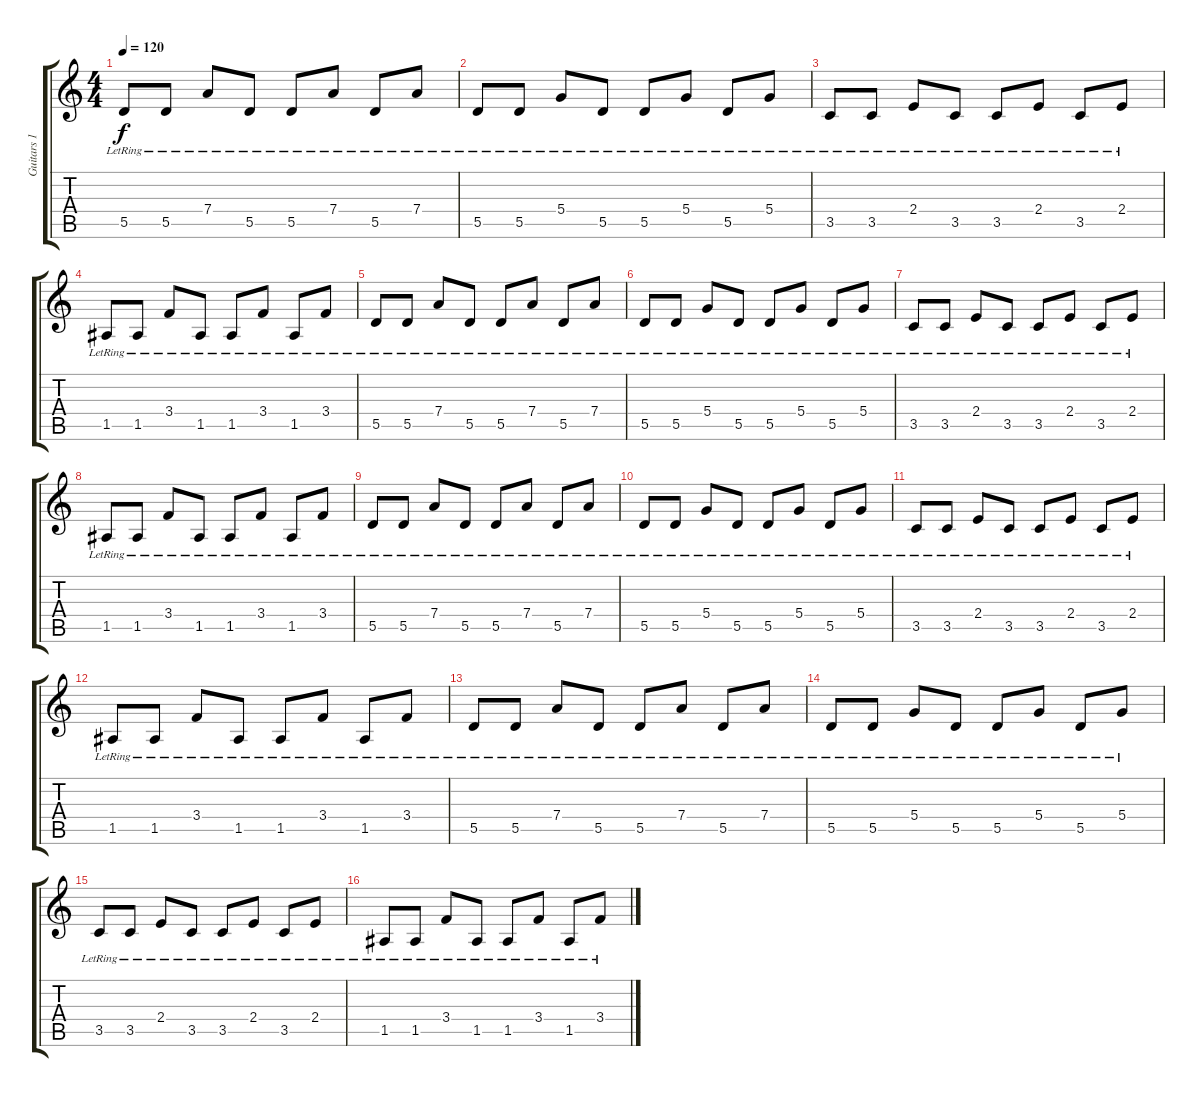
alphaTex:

\track ("Guitars 1" "Guitars 1") {instrument electricguitarjazz}
\staff {score tabs}
\tuning (E4 B3 G3 D3 A2 E2) {hide}
\ts (4 4)
\tempo 120
\clef g2
\ks c
5.5{lr}.8{dy f instrument electricguitarjazz} 5.5{lr}.8 7.4{lr}.8 5.5{lr}.8 5.5{lr}.8 7.4{lr}.8 5.5{lr}.8 7.4{lr}.8 |
5.5{lr}.8 5.5{lr}.8 5.4{lr}.8 5.5{lr}.8 5.5{lr}.8 5.4{lr}.8 5.5{lr}.8 5.4{lr}.8 |
3.5{lr}.8 3.5{lr}.8 2.4{lr}.8 3.5{lr}.8 3.5{lr}.8 2.4{lr}.8 3.5{lr}.8 2.4{lr}.8 |
1.5{lr}.8 1.5{lr}.8 3.4{lr}.8 1.5{lr}.8 1.5{lr}.8 3.4{lr}.8 1.5{lr}.8 3.4{lr}.8 |
5.5{lr}.8 5.5{lr}.8 7.4{lr}.8 5.5{lr}.8 5.5{lr}.8 7.4{lr}.8 5.5{lr}.8 7.4{lr}.8 |
5.5{lr}.8 5.5{lr}.8 5.4{lr}.8 5.5{lr}.8 5.5{lr}.8 5.4{lr}.8 5.5{lr}.8 5.4{lr}.8 |
3.5{lr}.8 3.5{lr}.8 2.4{lr}.8 3.5{lr}.8 3.5{lr}.8 2.4{lr}.8 3.5{lr}.8 2.4{lr}.8 |
1.5{lr}.8 1.5{lr}.8 3.4{lr}.8 1.5{lr}.8 1.5{lr}.8 3.4{lr}.8 1.5{lr}.8 3.4{lr}.8 |
5.5{lr}.8 5.5{lr}.8 7.4{lr}.8 5.5{lr}.8 5.5{lr}.8 7.4{lr}.8 5.5{lr}.8 7.4{lr}.8 |
5.5{lr}.8 5.5{lr}.8 5.4{lr}.8 5.5{lr}.8 5.5{lr}.8 5.4{lr}.8 5.5{lr}.8 5.4{lr}.8 |
3.5{lr}.8 3.5{lr}.8 2.4{lr}.8 3.5{lr}.8 3.5{lr}.8 2.4{lr}.8 3.5{lr}.8 2.4{lr}.8 |
1.5{lr}.8 1.5{lr}.8 3.4{lr}.8 1.5{lr}.8 1.5{lr}.8 3.4{lr}.8 1.5{lr}.8 3.4{lr}.8 |
5.5{lr}.8 5.5{lr}.8 7.4{lr}.8 5.5{lr}.8 5.5{lr}.8 7.4{lr}.8 5.5{lr}.8 7.4{lr}.8 |
5.5{lr}.8 5.5{lr}.8 5.4{lr}.8 5.5{lr}.8 5.5{lr}.8 5.4{lr}.8 5.5{lr}.8 5.4{lr}.8 |
3.5{lr}.8 3.5{lr}.8 2.4{lr}.8 3.5{lr}.8 3.5{lr}.8 2.4{lr}.8 3.5{lr}.8 2.4{lr}.8 |
1.5{lr}.8 1.5{lr}.8 3.4{lr}.8 1.5{lr}.8 1.5{lr}.8 3.4{lr}.8 1.5{lr}.8 3.4{lr}.8
